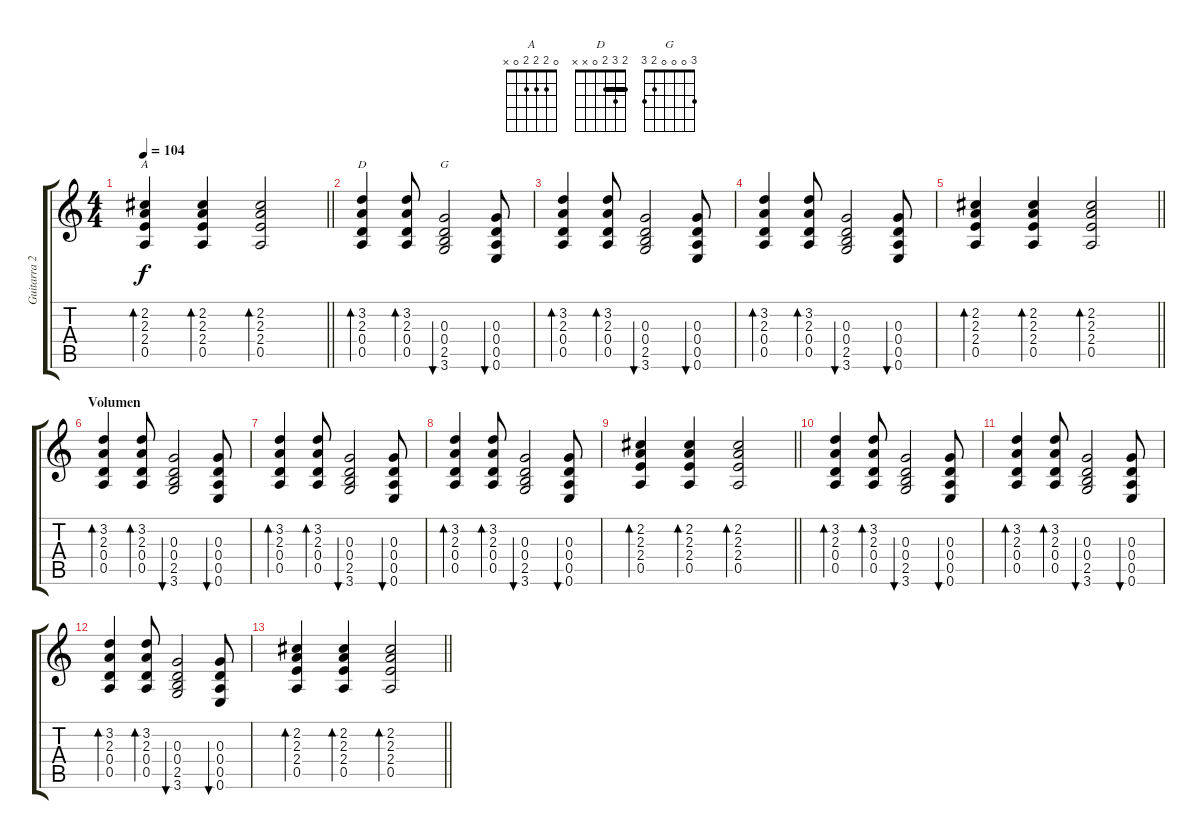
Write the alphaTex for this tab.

\track ("Guitarra 2" "Guitarra 2") {instrument distortionguitar}
\staff {score tabs}
\tuning (E4 B3 G3 D3 A2 E2) {hide}
\chord ("A" 0 2 2 2 0 x)
\chord ("D" 2 3 2 0 x x) {barre 2}
\chord ("G" 3 0 0 0 2 3)
\ts (4 4)
\tempo 104
\clef g2
\barLineRight lightlight
\ks c
(2.2 2.3 2.4 0.5).4{bd 60 ch "A" dy f} (2.2 2.3 2.4 0.5).4{bd 60} (2.2 2.3 2.4 0.5).2{bd 60} |
(3.2 2.3 0.4 0.5).4{bd 60 ch "D"} (3.2 2.3 0.4 0.5).8{bd 60} (0.3 0.4 2.5 3.6).2{bu 60 ch "G"} (0.3 0.4 0.5 0.6).8{bu 60} |
(3.2 2.3 0.4 0.5).4{bd 60} (3.2 2.3 0.4 0.5).8{bd 60} (0.3 0.4 2.5 3.6).2{bu 60} (0.3 0.4 0.5 0.6).8{bu 60} |
(3.2 2.3 0.4 0.5).4{bd 60} (3.2 2.3 0.4 0.5).8{bd 60} (0.3 0.4 2.5 3.6).2{bu 60} (0.3 0.4 0.5 0.6).8{bu 60} |
\barLineRight lightlight
(2.2 2.3 2.4 0.5).4{bd 60} (2.2 2.3 2.4 0.5).4{bd 60} (2.2 2.3 2.4 0.5).2{bd 60} |
\section ("" "Volumen")
(3.2 2.3 0.4 0.5).4{bd 60} (3.2 2.3 0.4 0.5).8{bd 60} (0.3 0.4 2.5 3.6).2{bu 60} (0.3 0.4 0.5 0.6).8{bu 60} |
(3.2 2.3 0.4 0.5).4{bd 60} (3.2 2.3 0.4 0.5).8{bd 60} (0.3 0.4 2.5 3.6).2{bu 60} (0.3 0.4 0.5 0.6).8{bu 60} |
(3.2 2.3 0.4 0.5).4{bd 60} (3.2 2.3 0.4 0.5).8{bd 60} (0.3 0.4 2.5 3.6).2{bu 60} (0.3 0.4 0.5 0.6).8{bu 60} |
\barLineRight lightlight
(2.2 2.3 2.4 0.5).4{bd 60} (2.2 2.3 2.4 0.5).4{bd 60} (2.2 2.3 2.4 0.5).2{bd 60} |
(3.2 2.3 0.4 0.5).4{bd 60} (3.2 2.3 0.4 0.5).8{bd 60} (0.3 0.4 2.5 3.6).2{bu 60} (0.3 0.4 0.5 0.6).8{bu 60} |
(3.2 2.3 0.4 0.5).4{bd 60} (3.2 2.3 0.4 0.5).8{bd 60} (0.3 0.4 2.5 3.6).2{bu 60} (0.3 0.4 0.5 0.6).8{bu 60} |
(3.2 2.3 0.4 0.5).4{bd 60} (3.2 2.3 0.4 0.5).8{bd 60} (0.3 0.4 2.5 3.6).2{bu 60} (0.3 0.4 0.5 0.6).8{bu 60} |
\barLineRight lightlight
(2.2 2.3 2.4 0.5).4{bd 60} (2.2 2.3 2.4 0.5).4{bd 60} (2.2 2.3 2.4 0.5).2{bd 60}
